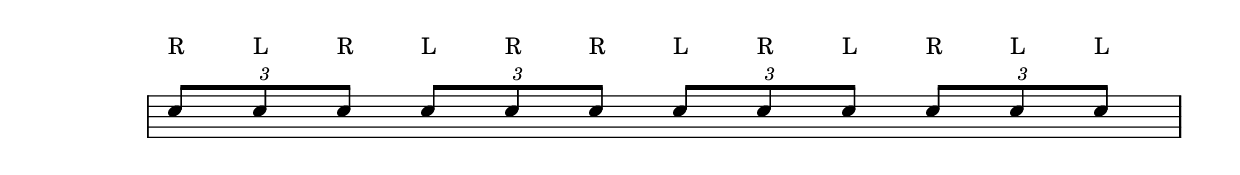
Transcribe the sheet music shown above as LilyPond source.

\version "2.22.1"

rudiment = \drummode {
  \tuplet 3/2 { sn8^"R" sn8^"L" sn8^"R" }
  \tuplet 3/2 { sn8^"L" sn8^"R" sn8^"R" }
  \tuplet 3/2 { sn8^"L" sn8^"R" sn8^"L" }
  \tuplet 3/2 { sn8^"R" sn8^"L" sn8^"L" }
}

\score {
  <<
    \new DrumStaff <<
      \new DrumVoice {
        \override Score.SystemStartBar.collapse-height = #-inf.0
        \omit Staff.TimeSignature
        \omit Staff.Clef
        \override TextScript.Y-offset = 6
        \stemUp
        \rudiment
      }
    >>
  >>

  \layout {
    ragged-last = ##f
  }
}